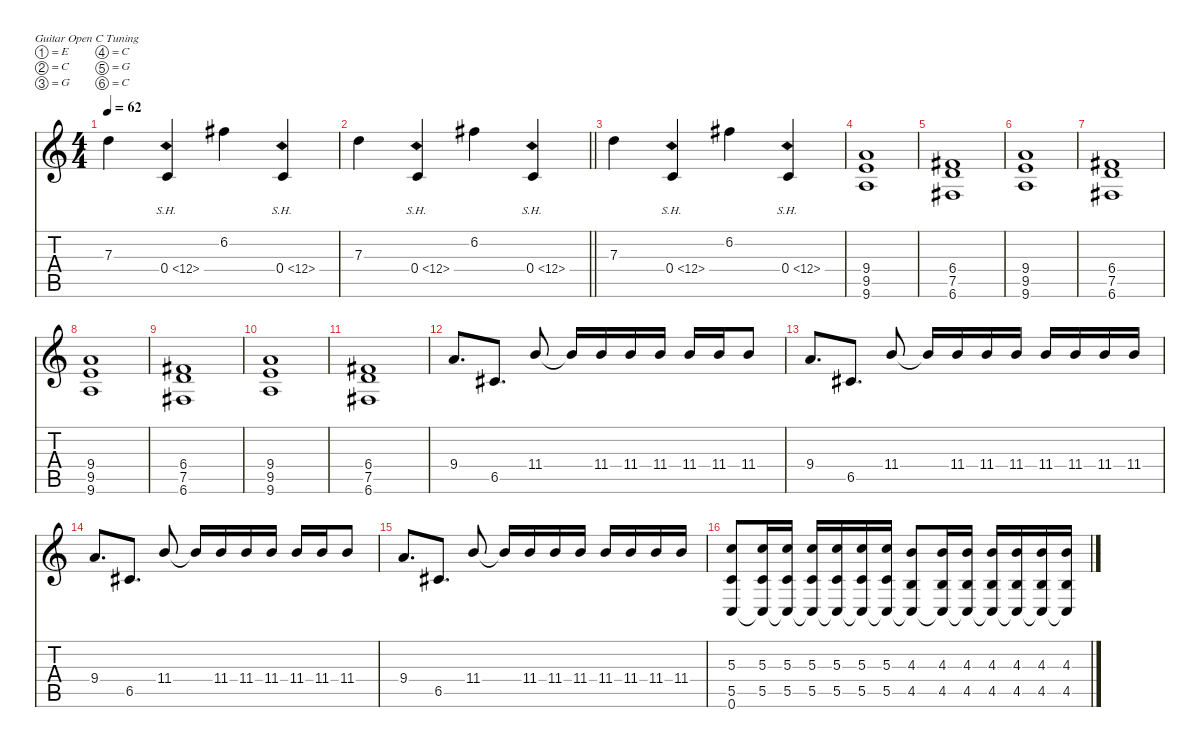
\defaultSystemsLayout 4
\hideDynamics
\bracketExtendMode nobrackets
\singleTrackTrackNamePolicy hidden
\multiTrackTrackNamePolicy hidden
\firstSystemTrackNameMode fullname
\otherSystemsTrackNameOrientation horizontal
\track ("Guitar 1" "dist.guit.") {instrument distortionguitar}
\staff {score tabs}
\tuning (E4 C4 G3 C3 G2 C2)
\ts (4 4)
\tempo 62
\clef g2
\ks c
7.3.4{dy f beam Down} 0.4{sh 12}.4{beam Up} 6.2{acc #}.4{beam Down} 0.4{sh 12}.4{beam Up} |
\barLineRight lightlight
7.3.4{beam Down} 0.4{sh 12}.4{beam Up} 6.2{acc #}.4{beam Down} 0.4{sh 12}.4{beam Up} |
7.3.4{beam Down} 0.4{sh 12}.4{beam Up} 6.2{acc #}.4{beam Down} 0.4{sh 12}.4{beam Up} |
(9.4 9.5 9.6).1{beam Up} |
(6.4{acc #} 7.5 6.6{acc #}).1{beam Up} |
(9.4 9.5 9.6).1{beam Up} |
(6.4{acc #} 7.5 6.6{acc #}).1{beam Up} |
(9.4 9.5 9.6).1{beam Up} |
(6.4{acc #} 7.5 6.6{acc #}).1{beam Up} |
(9.4 9.5 9.6).1{beam Up} |
(6.4{acc #} 7.5 6.6{acc #}).1{beam Up} |
9.4.8{d beam Up} 6.5{acc #}.8{d beam Up} 11.4.8{beam Up} 11.4{t}.16{beam Up} 11.4.16{beam Up} 11.4.16{beam Up} 11.4.16{beam Up} 11.4.16{beam Up} 11.4.16{beam Up} 11.4.8{beam Up} |
9.4.8{d beam Up} 6.5{acc #}.8{d beam Up} 11.4.8{beam Up} 11.4{t}.16{beam Up} 11.4.16{beam Up} 11.4.16{beam Up} 11.4.16{beam Up} 11.4.16{beam Up} 11.4.16{beam Up} 11.4.16{beam Up} 11.4.16{beam Up} |
9.4.8{d beam Up} 6.5{acc #}.8{d beam Up} 11.4.8{beam Up} 11.4{t}.16{beam Up} 11.4.16{beam Up} 11.4.16{beam Up} 11.4.16{beam Up} 11.4.16{beam Up} 11.4.16{beam Up} 11.4.8{beam Up} |
9.4.8{d beam Up} 6.5{acc #}.8{d beam Up} 11.4.8{beam Up} 11.4{t}.16{beam Up} 11.4.16{beam Up} 11.4.16{beam Up} 11.4.16{beam Up} 11.4.16{beam Up} 11.4.16{beam Up} 11.4.16{beam Up} 11.4.16{beam Up} |
(5.3 5.5 0.6).8{beam Up} (5.3 5.5 0.6{t}).16{beam Up} (5.3 5.5 0.6{t}).16{beam Up} (5.3 5.5 0.6{t}).16{beam Up} (5.3 5.5 0.6{t}).16{beam Up} (5.3 5.5 0.6{t}).16{beam Up} (5.3 5.5 0.6{t}).16{beam Up} (4.3 4.5 0.6{t}).8{beam Up} (4.3 4.5 0.6{t}).16{beam Up} (4.3 4.5 0.6{t}).16{beam Up} (4.3 4.5 0.6{t}).16{beam Up} (4.3 4.5 0.6{t}).16{beam Up} (4.3 4.5 0.6{t}).16{beam Up} (4.3 4.5 0.6{t}).16{beam Up}
